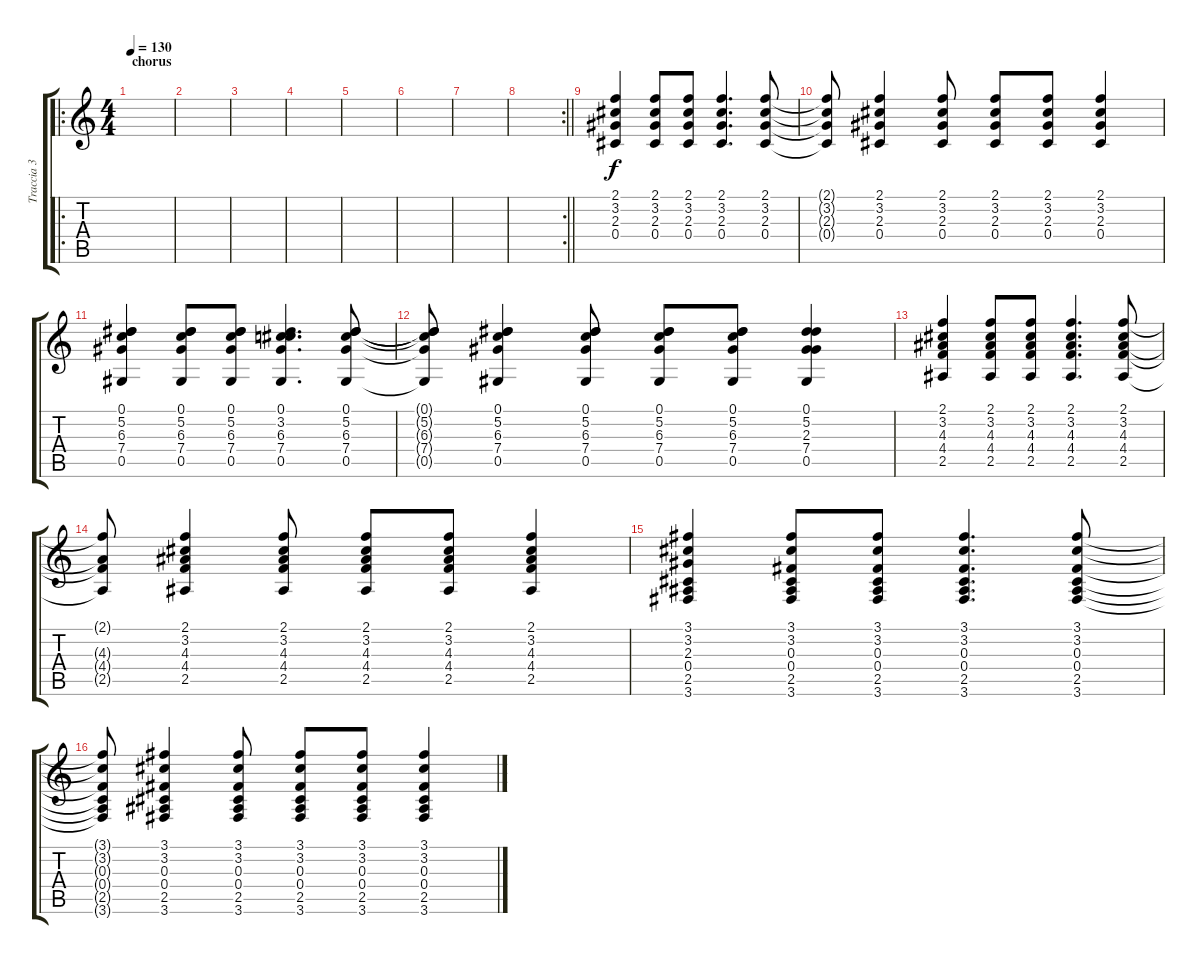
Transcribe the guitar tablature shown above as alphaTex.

\track ("Traccia 3" "Traccia 3") {instrument acousticguitarsteel}
\staff {score tabs}
\tuning (Eb4 Bb3 Gb3 Db3 Ab2 Eb2) {hide}
\ro
\ts (4 4)
\section ("" "chorus")
\tempo 130
\clef g2
\ks c
|
|
|
|
|
|
|
\rc 2
\barLineRight lightlight
|
(2.1 3.2 2.3 0.4).4 (2.1 3.2 2.3 0.4).8 (2.1 3.2 2.3 0.4).8 (2.1 3.2 2.3 0.4).4{d} (2.1 3.2 2.3 0.4).8 |
(2.1{t} 3.2{t} 2.3{t} 0.4{t}).8 (2.1 3.2 2.3 0.4).4 (2.1 3.2 2.3 0.4).8 (2.1 3.2 2.3 0.4).8 (2.1 3.2 2.3 0.4).8 (2.1 3.2 2.3 0.4).4 |
(0.1 5.2 6.3 7.4 0.5).4 (0.1 5.2 6.3 7.4 0.5).8 (0.1 5.2 6.3 7.4 0.5).8 (0.1 3.2 6.3 7.4 0.5).4{d} (0.1 5.2 6.3 7.4 0.5).8 |
(0.1{t} 5.2{t} 6.3{t} 7.4{t} 0.5{t}).8 (0.1 5.2 6.3 7.4 0.5).4 (0.1 5.2 6.3 7.4 0.5).8 (0.1 5.2 6.3 7.4 0.5).8 (0.1 5.2 6.3 7.4 0.5).8 (0.1 5.2 2.3 7.4 0.5).4 |
(2.1 3.2 4.3 4.4 2.5).4 (2.1 3.2 4.3 4.4 2.5).8 (2.1 3.2 4.3 4.4 2.5).8 (2.1 3.2 4.3 4.4 2.5).4{d} (2.1 3.2 4.3 4.4 2.5).8 |
(2.1{t} 4.3{t} 4.4{t} 2.5{t}).8 (2.1 3.2 4.3 4.4 2.5).4 (2.1 3.2 4.3 4.4 2.5).8 (2.1 3.2 4.3 4.4 2.5).8 (2.1 3.2 4.3 4.4 2.5).8 (2.1 3.2 4.3 4.4 2.5).4 |
(3.1 3.2 2.3 0.4 2.5 3.6).4 (3.1 3.2 0.3 0.4 2.5 3.6).8 (3.1 3.2 0.3 0.4 2.5 3.6).8 (3.1 3.2 0.3 0.4 2.5 3.6).4{d} (3.1 3.2 0.3 0.4 2.5 3.6).8 |
(3.1{t} 3.2{t} 0.3{t} 0.4{t} 2.5{t} 3.6{t}).8 (3.1 3.2 0.3 0.4 2.5 3.6).4 (3.1 3.2 0.3 0.4 2.5 3.6).8 (3.1 3.2 0.3 0.4 2.5 3.6).8 (3.1 3.2 0.3 0.4 2.5 3.6).8 (3.1 3.2 0.3 0.4 2.5 3.6).4
